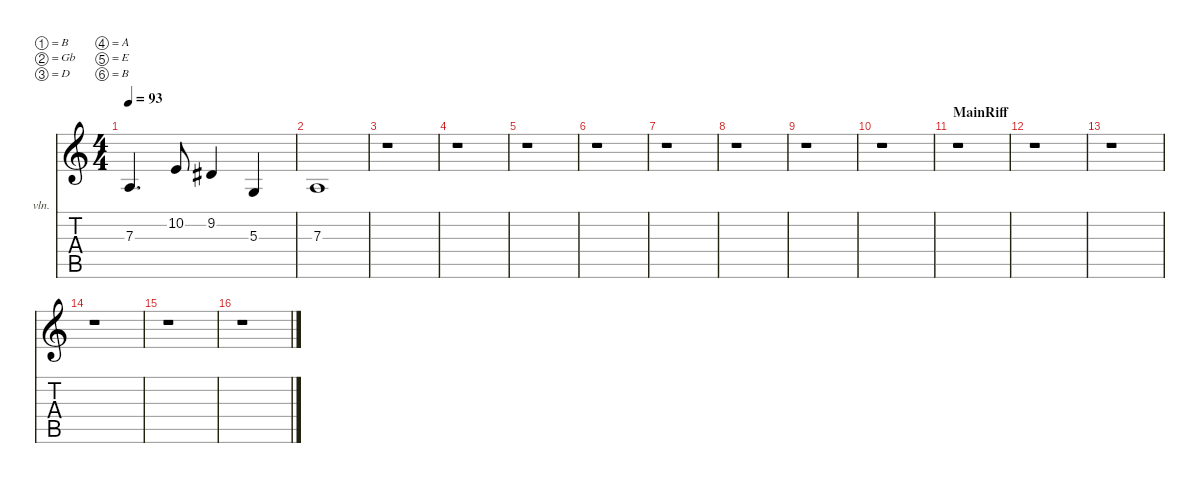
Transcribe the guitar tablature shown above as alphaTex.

\defaultSystemsLayout 4
\hideDynamics
\bracketExtendMode nobrackets
\firstSystemTrackNameOrientation horizontal
\otherSystemsTrackNameOrientation horizontal
\track ("Vocals" "vln.") {solo instrument synthstrings1}
\staff {score tabs}
\tuning (B3 Gb3 D3 A2 E2 B1)
\ts (4 4)
\scale
0.969568
\tempo 93
\accidentals auto
\clef g2
\ottava regular
\simile none
\ks c
7.3.4{d dy f beam Up} 10.2.8{beam Up} 9.2{acc #}.4{beam Up} 5.3.4{beam Up} |
\scale
0.969568 7.3.1{beam Up} |
\scale
0.969568 r.1{beam Down} |
\scale
1.09524 r.1{beam Down} |
\scale
0.968253 r.1{beam Down} |
\scale
0.968253 r.1{beam Down} |
\scale
0.968253 r.1{beam Down} |
\scale
1.10051 r.1{beam Down} |
\scale
0.973516 r.1{beam Down} |
\scale
0.973516 r.1{beam Down} |
\section ("" "MainRiff")
\scale
0.952463 r.1{beam Down} |
\scale
1.11103 r.1{beam Down} |
\scale
0.96299 r.1{beam Down} |
\scale
0.96299 r.1{beam Down} |
\scale
1.10577 r.1{beam Down} |
\scale
0.957726 r.1{beam Down}
